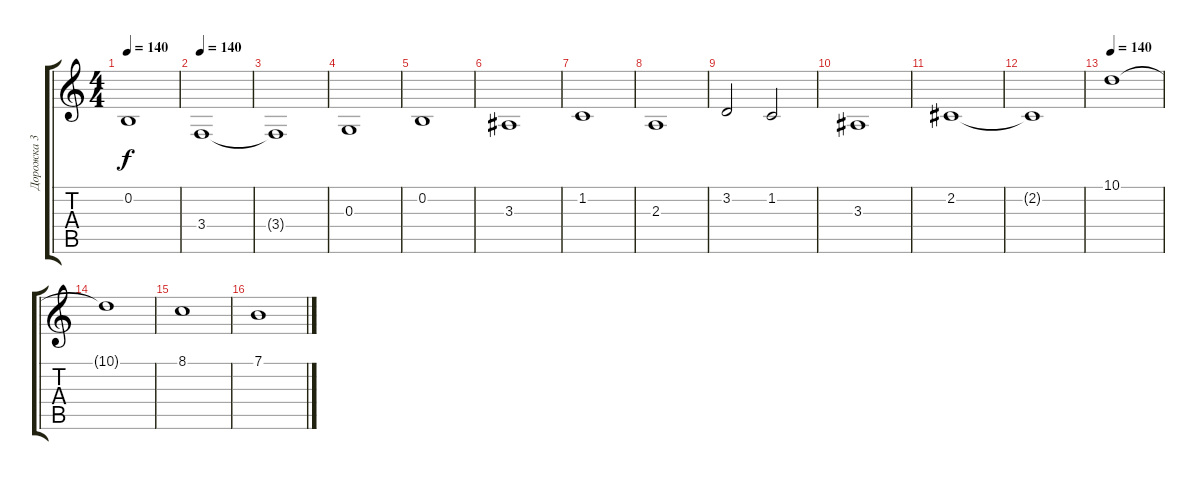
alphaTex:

\track ("Дорожка 3" "Дорожка 3") {instrument stringensemble1}
\staff {score tabs}
\tuning (E4 B3 G3 D3 A2 E2) {hide}
\ts (4 4)
\tempo 140
\clef g2
\ks c
0.2.1{dy f} |
\tempo 140
3.4.1 |
3.4{t}.1 |
0.3.1 |
0.2.1 |
3.3.1 |
1.2.1 |
2.3.1 |
3.2.2 1.2.2 |
3.3.1 |
2.2.1 |
2.2{t}.1 |
\tempo 140
10.1.1 |
10.1{t}.1 |
8.1.1 |
7.1.1
